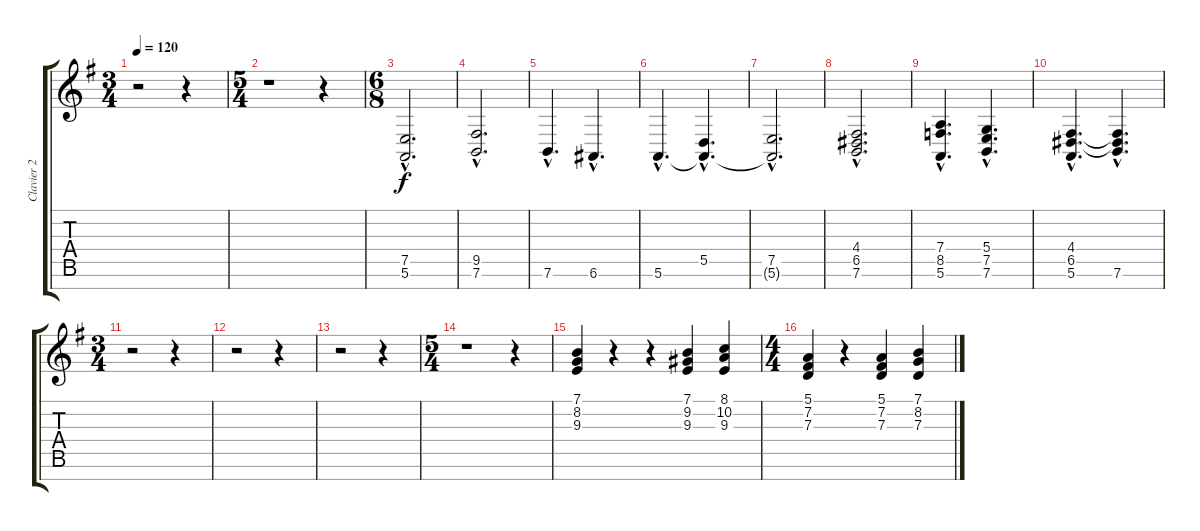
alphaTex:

\track ("Clavier 2" "Clavier 2") {instrument stringensemble1}
\staff {score tabs}
\tuning (E4 B3 G3 D3 A2 E2 B1) {hide}
\ts (3 4)
\tempo 120
\clef g2
\ks g
r.2{dy f} r.4 |
\ts (5 4)
r.1 r.4 |
\ts (6 8)
(7.5{hac} 5.6{hac}).2{d} |
(9.5{hac} 7.6{hac}).2{d} |
7.6{hac}.4{d} 6.6{hac}.4{d} |
5.6{hac}.4{d} (5.5{hac} 5.6{hac t}).4{d} |
(7.5{hac} 5.6{hac t}).2{d} |
(4.4{hac} 6.5{hac} 7.6{hac}).2{d} |
(7.4{hac} 8.5{hac} 5.6{hac}).4{d} (5.4{hac} 7.5{hac} 7.6{hac}).4{d} |
(4.4{hac} 6.5{hac} 5.6{hac}).4{d} (4.4{hac t} 6.5{hac t} 7.6{hac}).4{d} |
\ts (3 4)
r.2 r.4 |
r.2 r.4 |
r.2 r.4 |
\ts (5 4)
r.1 r.4 |
(7.1 8.2 9.3).4 r.4 r.4 (7.1 9.2 9.3).4 (8.1 10.2 9.3).4 |
\ts (4 4)
(5.1 7.2 7.3).4 r.4 (5.1 7.2 7.3).4 (7.1 8.2 7.3).4
